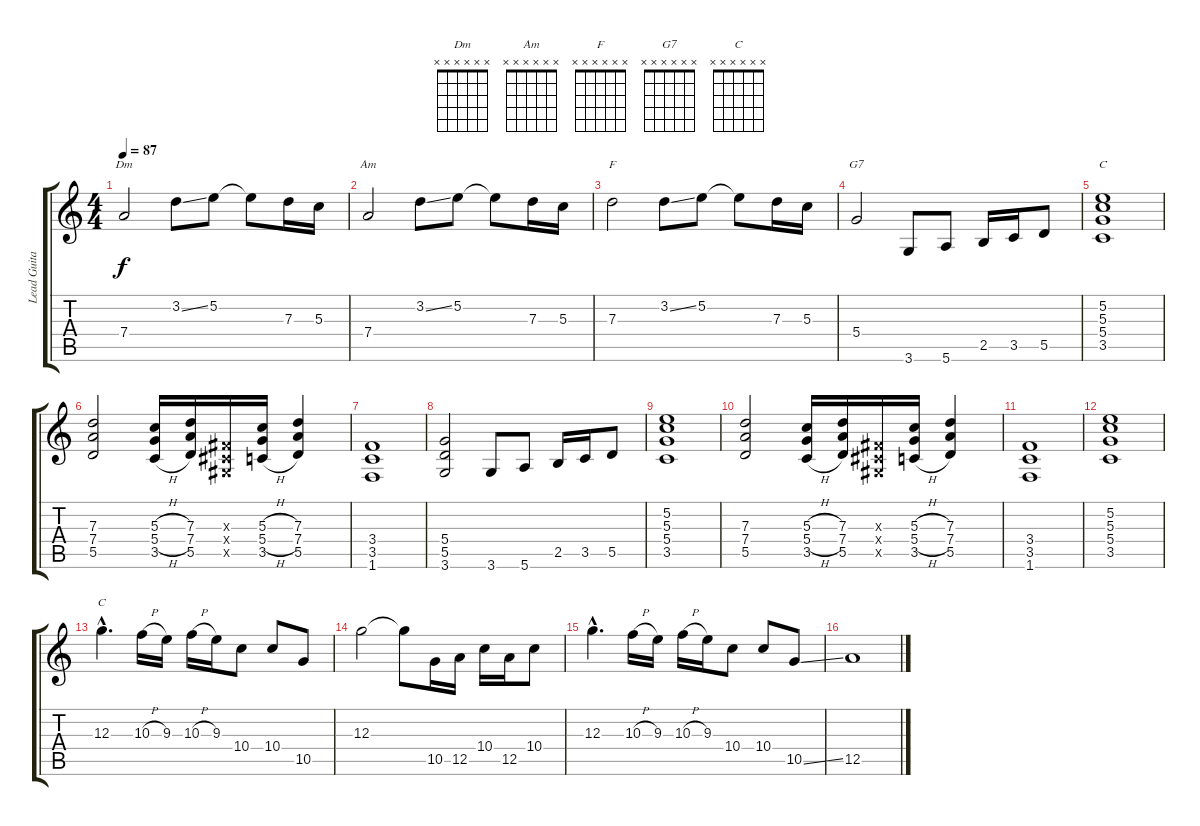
\track ("Lead Guitar" "Lead Guita") {instrument overdrivenguitar}
\staff {score tabs}
\tuning (E4 B3 G3 D3 A2 E2) {hide}
\chord ("Dm" x x x x x x)
\chord ("Am" x x x x x x)
\chord ("F" x x x x x x)
\chord ("G7" x x x x x x)
\chord ("C" 3 5 5 5 3 x) {barre 3}
\chord ("C" x x x x x x)
\ts (4 4)
\tempo 87
\clef g2
\ks c
7.4.2{ch "Dm" dy f} 3.2{ss}.8 5.2.8 5.2{t}.8 7.3.16 5.3.16 |
7.4.2{ch "Am"} 3.2{ss}.8 5.2.8 5.2{t}.8 7.3.16 5.3.16 |
7.3.2{ch "F"} 3.2{ss}.8 5.2.8 5.2{t}.8 7.3.16 5.3.16 |
5.4.2{ch "G7"} 3.6.8 5.6.8 2.5.16 3.5.16 5.5.8 |
(5.2 5.3 5.4 3.5).1{ch "C"} |
(7.3 7.4 5.5).2 (5.3{h} 5.4{h} 3.5{h}).16 (7.3 7.4 5.5).16 (-1.3{x} -1.4{x} -1.5{x}).16 (5.3{h} 5.4{h} 3.5{h}).16 (7.3 7.4 5.5).4 |
(3.4 3.5 1.6).1 |
(5.4 5.5 3.6).2 3.6.8 5.6.8 2.5.16 3.5.16 5.5.8 |
(5.2 5.3 5.4 3.5).1 |
(7.3 7.4 5.5).2 (5.3{h} 5.4{h} 3.5{h}).16 (7.3 7.4 5.5).16 (-1.3{x} -1.4{x} -1.5{x}).16 (5.3{h} 5.4{h} 3.5{h}).16 (7.3 7.4 5.5).4 |
(3.4 3.5 1.6).1 |
(5.2 5.3 5.4 3.5).1 |
12.3{hac}.4{d ch "C"} 10.3{h}.16 9.3.16 10.3{h}.16 9.3.16 10.4.8 10.4.8 10.5.8 |
12.3.2 12.3{t}.8 10.5.16 12.5.16 10.4.16 12.5.16 10.4.8 |
12.3{hac}.4{d} 10.3{h}.16 9.3.16 10.3{h}.16 9.3.16 10.4.8 10.4.8 10.5{ss}.8 |
12.5.1
